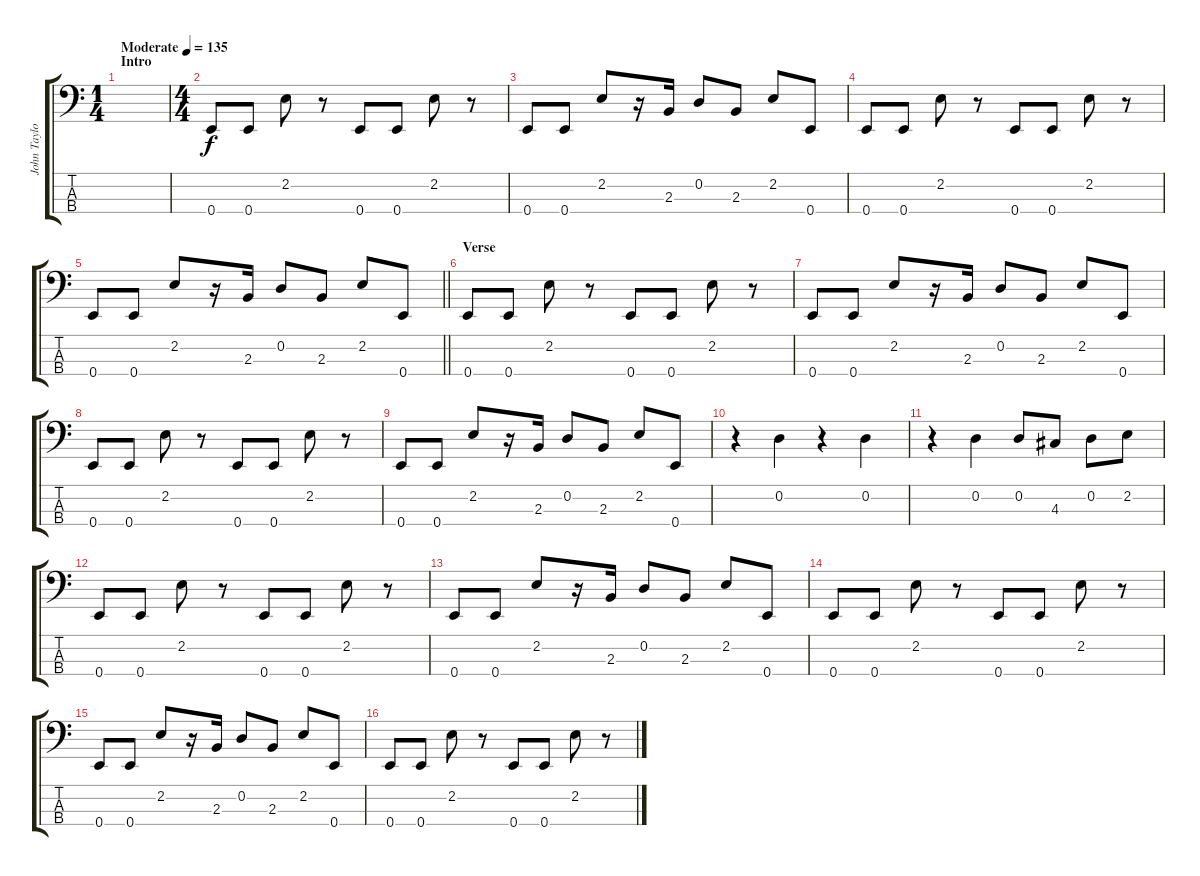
\track ("John Taylor" "John Taylo") {instrument electricbassfinger}
\staff {score tabs}
\tuning (G2 D2 A1 E1) {hide}
\ts (1 4)
\section ("" "Intro")
\tempo (135 "Moderate")
\clef f4
\ks c
|
\ts (4 4)
0.4.8 0.4.8 2.2.8 r.8 0.4.8 0.4.8 2.2.8 r.8 |
0.4.8 0.4.8 2.2.8 r.16 2.3.16 0.2.8 2.3.8 2.2.8 0.4.8 |
0.4.8 0.4.8 2.2.8 r.8 0.4.8 0.4.8 2.2.8 r.8 |
\barLineRight lightlight
0.4.8 0.4.8 2.2.8 r.16 2.3.16 0.2.8 2.3.8 2.2.8 0.4.8 |
\section ("" "Verse")
0.4.8 0.4.8 2.2.8 r.8 0.4.8 0.4.8 2.2.8 r.8 |
0.4.8 0.4.8 2.2.8 r.16 2.3.16 0.2.8 2.3.8 2.2.8 0.4.8 |
0.4.8 0.4.8 2.2.8 r.8 0.4.8 0.4.8 2.2.8 r.8 |
0.4.8 0.4.8 2.2.8 r.16 2.3.16 0.2.8 2.3.8 2.2.8 0.4.8 |
r.4 0.2.4 r.4 0.2.4 |
r.4 0.2.4 0.2.8 4.3.8 0.2.8 2.2.8 |
0.4.8 0.4.8 2.2.8 r.8 0.4.8 0.4.8 2.2.8 r.8 |
0.4.8 0.4.8 2.2.8 r.16 2.3.16 0.2.8 2.3.8 2.2.8 0.4.8 |
0.4.8 0.4.8 2.2.8 r.8 0.4.8 0.4.8 2.2.8 r.8 |
0.4.8 0.4.8 2.2.8 r.16 2.3.16 0.2.8 2.3.8 2.2.8 0.4.8 |
0.4.8 0.4.8 2.2.8 r.8 0.4.8 0.4.8 2.2.8 r.8
